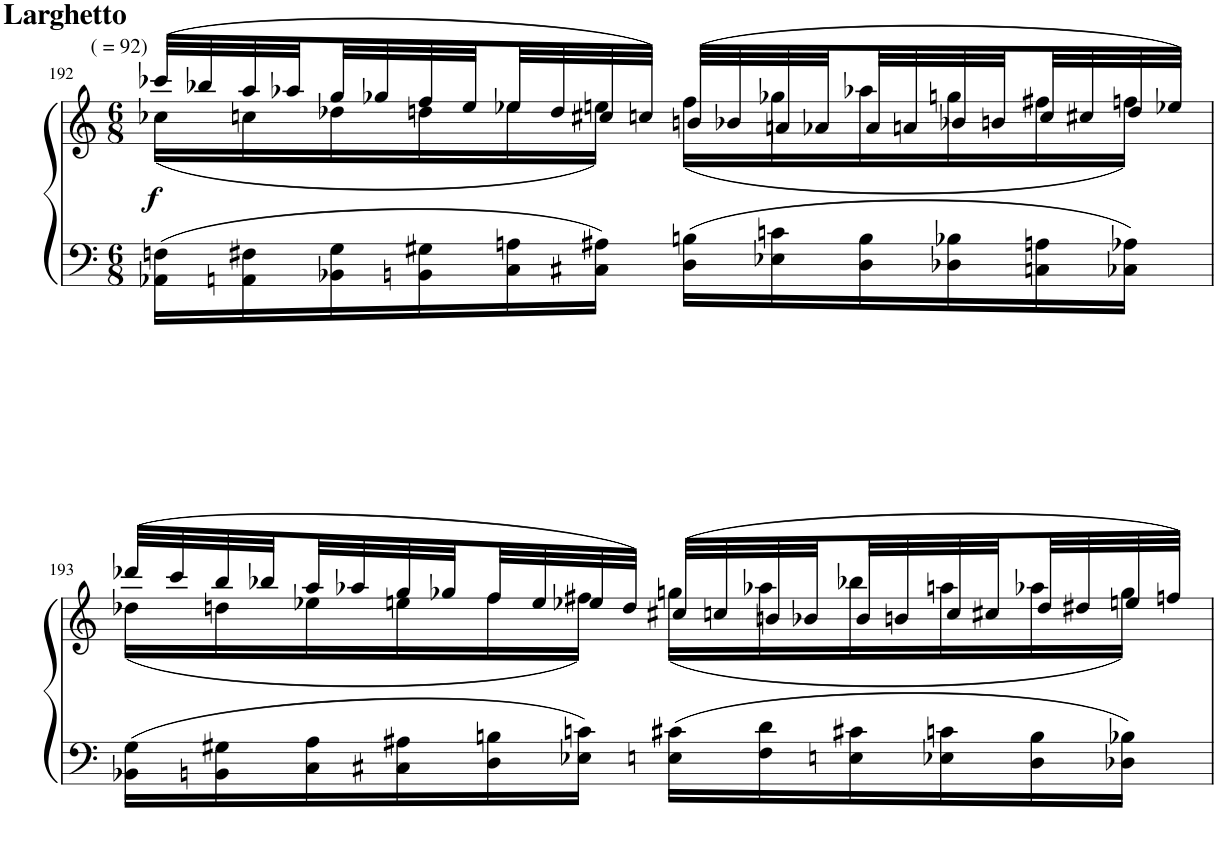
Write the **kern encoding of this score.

**kern	**kern	**dynam
*part1	*part1	*part1
*staff2	*staff1	*staff1/2
*I"Piano	*	*
*I'Pno.	*	*
!!LO:PB:g=z
*clefF4	*clefG2	*
*k[]	*k[]	*
*M6/8	*M6/8	*
=192	=192	=192
*	*^	*
!	!LO:TX:a:B:t=Larghetto	!	!
!	!LO:TX:a:t=( = 92)	!	!
!	!	!	!LO:DY:b
16AA-X\ 16Fn\LL	(32ccc-X/LLL	(16cc-X\LL	f
.	32bb-X/	.	.
16AAn\ 16F#X\	32aa/	16ccn\	.
.	32aa-X/JJ	.	.
16BB-X\ 16G\	32gg/LL	16dd-X\	.
.	32gg-X/	.	.
16BBn\ 16G#X\	32ff/	16ddn\	.
.	32ee/JJ	.	.
16C\ 16An\	32ee-X/LL	16ee-\	.
.	32dd/	.	.
16C#X\ 16A#X\JJ	32cc#X/	16een\JJ)	.
.	32ccn/JJJ)	.	.
16D\ 16Bn\LL	(32bn/LLL	(16ff\LL	.
.	32b-X/	.	.
16E-X\ 16cn\	32an/	16gg-X\	.
.	32a-X/JJ	.	.
16D\ 16B\	32a-/LL	16aa-X\	.
.	32an/	.	.
16D-X\ 16B-X\	32b-X/	16ggn\	.
.	32bn/JJ	.	.
16Cn\ 16An\	32cc/LL	16ff#X\	.
.	32cc#X/	.	.
16C-X\ 16A-X\JJ	32dd/	16ffn\JJ)	.
.	32ee-X/JJJ)	.	.
!!LO:LB:g=z	!!
=193	=193	=193	=193
16BB-X\ 16G\LL	(32ddd-X/LLL	(16dd-X\LL	.
.	32ccc/	.	.
16BBn\ 16G#X\	32bb/	16ddn\	.
.	32bb-X/JJ	.	.
16C\ 16A\	32aa/LL	16ee-X\	.
.	32aa-X/	.	.
16C#X\ 16A#X\	32gg/	16een\	.
.	32gg-X/JJ	.	.
16D\ 16Bn\	32ff/LL	16ff\	.
.	32ee/	.	.
16E-X\ 16cn\JJ	32ee-X/	16ff#X\JJ)	.
.	32dd/JJJ)	.	.
16En\ 16c#X\LL	(32cc#X/LLL	(16ggn\LL	.
.	32ccn/	.	.
16F\ 16d\	32bn/	16aa-X\	.
.	32b-X/JJ	.	.
16En\ 16c#X\	32b-/LL	16bb-X\	.
.	32bn/	.	.
16E-X\ 16cn\	32cc/	16aan\	.
.	32cc#X/JJ	.	.
16D\ 16B\	32dd/LL	16aa-X\	.
.	32dd#X/	.	.
16D-X\ 16B-X\JJ	32een/	16gg\JJ)	.
.	32ffn/JJJ)	.	.
*	*v	*v	*
=	=	=
*-	*-	*-
